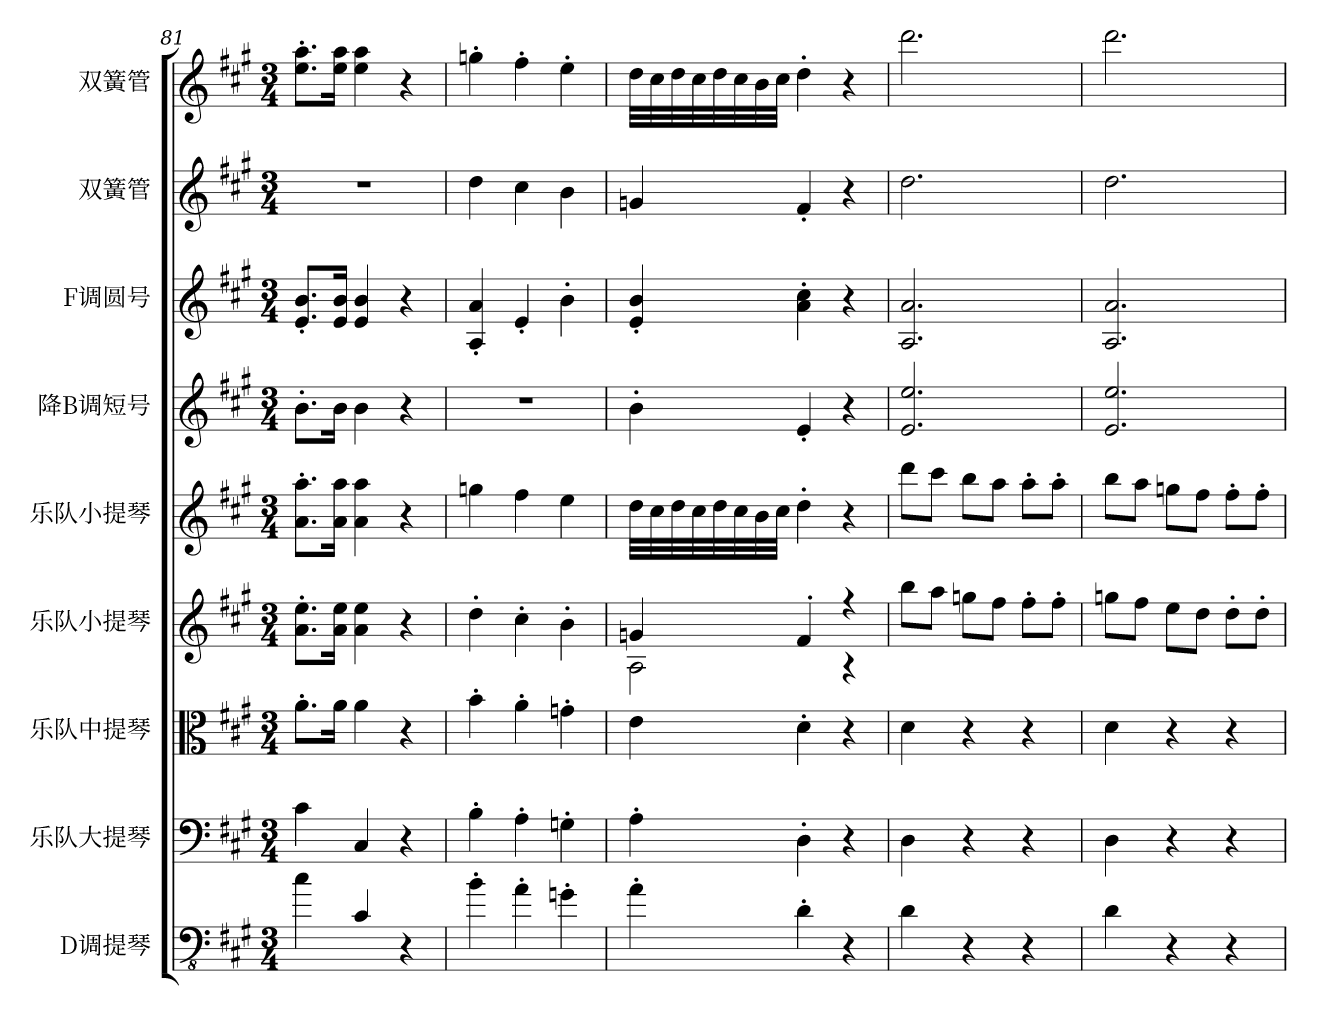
**kern	**kern	**kern	**kern	**kern	**kern	**kern	**kern	**kern
*part9	*part8	*part7	*part6	*part5	*part4	*part3	*part2	*part1
*staff9	*staff8	*staff7	*staff6	*staff5	*staff4	*staff3	*staff2	*staff1
*I"D调提琴	*I"乐队大提琴	*I"乐队中提琴	*I"乐队小提琴	*I"乐队小提琴	*I"降B调短号	*I"F调圆号	*I"双簧管	*I"双簧管
*clefFv4	*clefF4	*clefC3	*clefG2	*clefG2	*clefG2	*clefG2	*clefG2	*clefG2
*ITrd7c12	*	*	*	*	*ITrd1c2	*ITrd4c7	*	*
*k[f#c#g#]	*k[f#c#g#]	*k[f#c#g#]	*k[f#c#g#]	*k[f#c#g#]	*k[f#]	*k[f#c#]	*k[f#c#g#]	*k[f#c#g#]
*M3/4	*M3/4	*M3/4	*M3/4	*M3/4	*M3/4	*M3/4	*M3/4	*M3/4
=81	=81	=81	=81	=81	=81	=81	=81	=81
4C#\	4c#\	8.a'\L	8.a\' 8.ee\'L	8.a\' 8.aa\'L	8.a'\L	8.A/' 8.e/'L	2.r	8.ee\' 8.aa\'L
.	.	16a\Jk	16a\ 16ee\Jk	16a\ 16aa\Jk	16a\Jk	16A/ 16e/Jk	.	16ee\ 16aa\Jk
4CC#/	4C#/	4a\	4a\ 4ee\	4a\ 4aa\	4a\	4A/ 4e/	.	4ee\ 4aa\
4r	4r	4r	4r	4r	4r	4r	.	4r
=82	=82	=82	=82	=82	=82	=82	=82	=82
4BB'\	4B'\	4b'\	4dd'\	4ggn\	2.r	4D/' 4d/'	4dd\	4ggn'\
4AA'\	4A'\	4a'\	4cc#'\	4ff#\	.	4A'/	4cc#\	4ff#'\
4GGn'\	4Gn'\	4gn'\	4b'\	4ee\	.	4e'\	4b\	4ee'\
!!LO:PB:g=z
=83	=83	=83	=83	=83	=83	=83	=83	=83
*	*	*	*^	*	*	*	*	*
4AA'\	4A'\	4e\	4gn/	2A\	32dd\LLL	4a'\	4A/' 4e/'	4gn/	32dd\LLL
.	.	.	.	.	32cc#\	.	.	.	32cc#\
.	.	.	.	.	32dd\	.	.	.	32dd\
.	.	.	.	.	32cc#\	.	.	.	32cc#\
.	.	.	.	.	32dd\	.	.	.	32dd\
.	.	.	.	.	32cc#\	.	.	.	32cc#\
.	.	.	.	.	32b\	.	.	.	32b\
.	.	.	.	.	32cc#\JJJ	.	.	.	32cc#\JJJ
4DD'\	4D'\	4d'\	4f#'/	.	4dd'\	4d'/	4d\' 4f#\'	4f#'/	4dd'\
4r	4r	4r	4r	4r	4r	4r	4r	4r	4r
*	*	*	*v	*v	*	*	*	*	*
=84	=84	=84	=84	=84	=84	=84	=84	=84
4DD\	4D\	4d\	8bb\L	8ddd\L	2.d/ 2.dd/	2.D/ 2.d/	2.dd\	2.ddd\
.	.	.	8aa\J	8ccc#\J	.	.	.	.
4r	4r	4r	8ggn\L	8bb\L	.	.	.	.
.	.	.	8ff#\J	8aa\J	.	.	.	.
4r	4r	4r	8ff#'\L	8aa'\L	.	.	.	.
.	.	.	8ff#'\J	8aa'\J	.	.	.	.
=85	=85	=85	=85	=85	=85	=85	=85	=85
4DD\	4D\	4d\	8ggn\L	8bb\L	2.d/ 2.dd/	2.D/ 2.d/	2.dd\	2.ddd\
.	.	.	8ff#\J	8aa\J	.	.	.	.
4r	4r	4r	8ee\L	8ggn\L	.	.	.	.
.	.	.	8dd\J	8ff#\J	.	.	.	.
4r	4r	4r	8dd'\L	8ff#'\L	.	.	.	.
.	.	.	8dd'\J	8ff#'\J	.	.	.	.
=	=	=	=	=	=	=	=	=
*-	*-	*-	*-	*-	*-	*-	*-	*-
